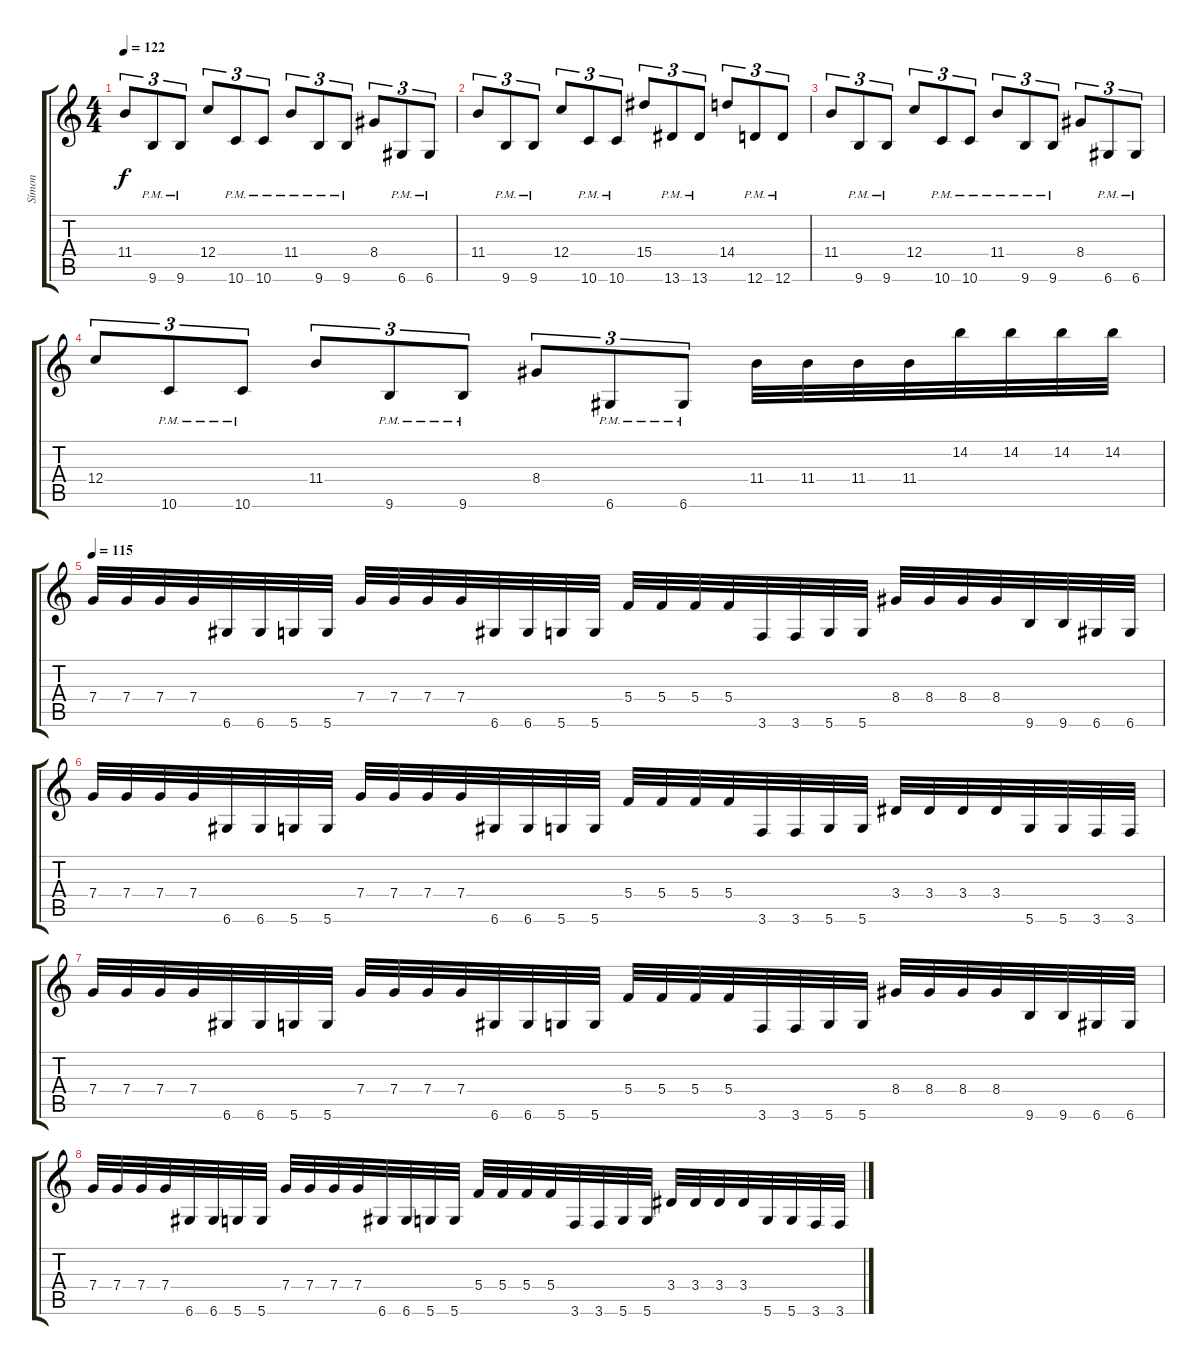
\track ("Símon " "Símon ") {instrument distortionguitar}
\staff {score tabs}
\tuning (D4 A3 F3 C3 G2 D2) {hide}
\ts (4 4)
\tempo 122
\clef g2
\ks c
11.4.8{tu (3 2) dy f} 9.6{pm}.8{tu (3 2)} 9.6{pm}.8{tu (3 2)} 12.4.8{tu (3 2)} 10.6{pm}.8{tu (3 2)} 10.6{pm}.8{tu (3 2)} 11.4{pm}.8{tu (3 2)} 9.6{pm}.8{tu (3 2)} 9.6{pm}.8{tu (3 2)} 8.4.8{tu (3 2)} 6.6{pm}.8{tu (3 2)} 6.6{pm}.8{tu (3 2)} |
11.4.8{tu (3 2)} 9.6{pm}.8{tu (3 2)} 9.6{pm}.8{tu (3 2)} 12.4.8{tu (3 2)} 10.6{pm}.8{tu (3 2)} 10.6{pm}.8{tu (3 2)} 15.4.8{tu (3 2)} 13.6{pm}.8{tu (3 2)} 13.6{pm}.8{tu (3 2)} 14.4.8{tu (3 2)} 12.6{pm}.8{tu (3 2)} 12.6{pm}.8{tu (3 2)} |
11.4.8{tu (3 2)} 9.6{pm}.8{tu (3 2)} 9.6{pm}.8{tu (3 2)} 12.4.8{tu (3 2)} 10.6{pm}.8{tu (3 2)} 10.6{pm}.8{tu (3 2)} 11.4{pm}.8{tu (3 2)} 9.6{pm}.8{tu (3 2)} 9.6{pm}.8{tu (3 2)} 8.4.8{tu (3 2)} 6.6{pm}.8{tu (3 2)} 6.6{pm}.8{tu (3 2)} |
12.4.8{tu (3 2)} 10.6{pm}.8{tu (3 2)} 10.6{pm}.8{tu (3 2)} 11.4.8{tu (3 2)} 9.6{pm}.8{tu (3 2)} 9.6{pm}.8{tu (3 2)} 8.4.8{tu (3 2)} 6.6{pm}.8{tu (3 2)} 6.6{pm}.8{tu (3 2)} 11.4.32 11.4.32 11.4.32 11.4.32 14.2.32 14.2.32 14.2.32 14.2.32 |
\tempo 115
7.4.32 7.4.32 7.4.32 7.4.32 6.6.32 6.6.32 5.6.32 5.6.32 7.4.32 7.4.32 7.4.32 7.4.32 6.6.32 6.6.32 5.6.32 5.6.32 5.4.32 5.4.32 5.4.32 5.4.32 3.6.32 3.6.32 5.6.32 5.6.32 8.4.32 8.4.32 8.4.32 8.4.32 9.6.32 9.6.32 6.6.32 6.6.32 |
7.4.32 7.4.32 7.4.32 7.4.32 6.6.32 6.6.32 5.6.32 5.6.32 7.4.32 7.4.32 7.4.32 7.4.32 6.6.32 6.6.32 5.6.32 5.6.32 5.4.32 5.4.32 5.4.32 5.4.32 3.6.32 3.6.32 5.6.32 5.6.32 3.4.32 3.4.32 3.4.32 3.4.32 5.6.32 5.6.32 3.6.32 3.6.32 |
7.4.32 7.4.32 7.4.32 7.4.32 6.6.32 6.6.32 5.6.32 5.6.32 7.4.32 7.4.32 7.4.32 7.4.32 6.6.32 6.6.32 5.6.32 5.6.32 5.4.32 5.4.32 5.4.32 5.4.32 3.6.32 3.6.32 5.6.32 5.6.32 8.4.32 8.4.32 8.4.32 8.4.32 9.6.32 9.6.32 6.6.32 6.6.32 |
7.4.32 7.4.32 7.4.32 7.4.32 6.6.32 6.6.32 5.6.32 5.6.32 7.4.32 7.4.32 7.4.32 7.4.32 6.6.32 6.6.32 5.6.32 5.6.32 5.4.32 5.4.32 5.4.32 5.4.32 3.6.32 3.6.32 5.6.32 5.6.32 3.4.32 3.4.32 3.4.32 3.4.32 5.6.32 5.6.32 3.6.32 3.6.32
